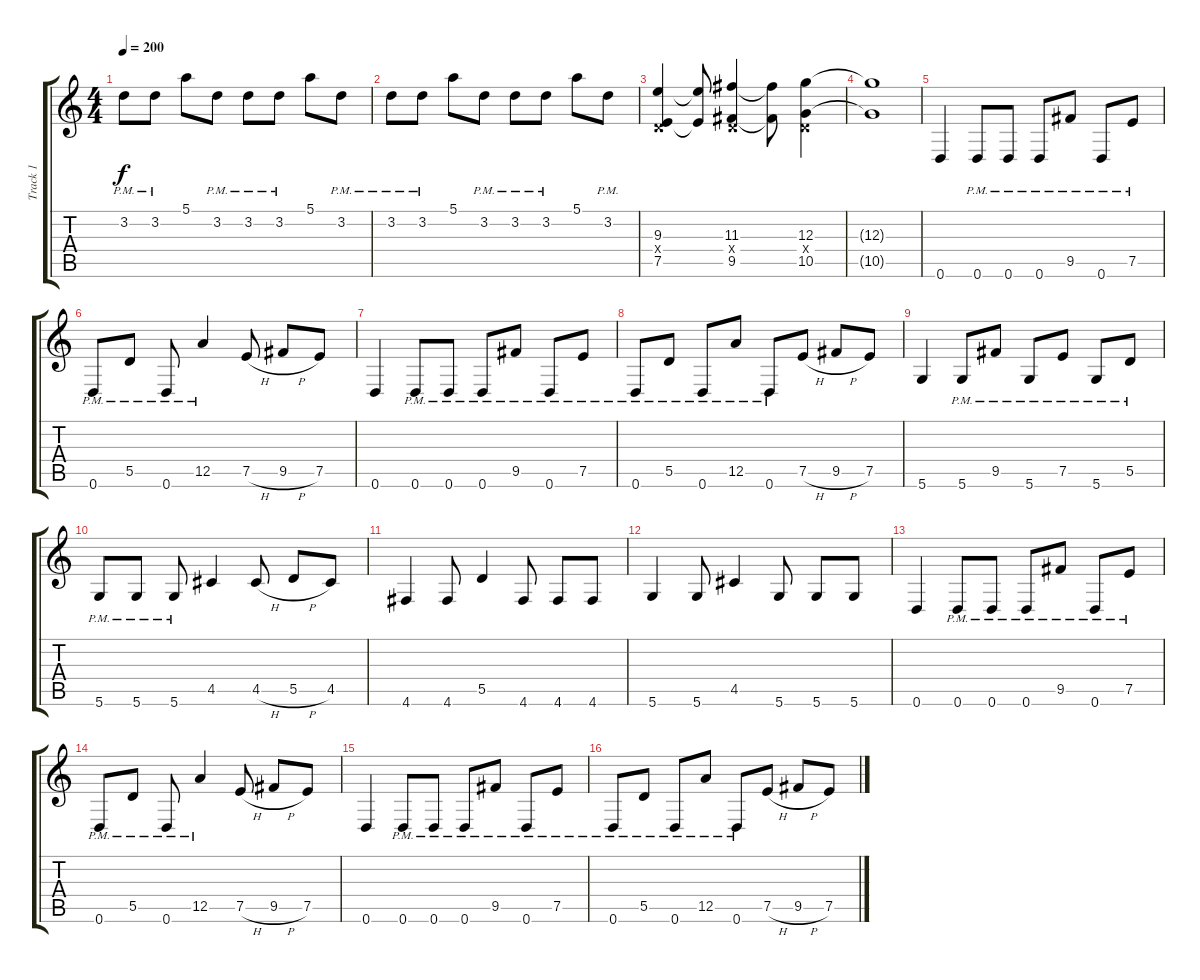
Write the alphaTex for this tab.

\track ("Track 1" "Track 1") {instrument distortionguitar}
\staff {score tabs}
\tuning (E4 B3 G3 D3 A2 D2) {hide}
\ts (4 4)
\tempo 200
\clef g2
\ks c
3.2{pm}.8{dy f} 3.2{pm}.8 5.1.8 3.2{pm}.8 3.2{pm}.8 3.2{pm}.8 5.1.8 3.2{pm}.8 |
3.2{pm}.8 3.2{pm}.8 5.1.8 3.2{pm}.8 3.2{pm}.8 3.2{pm}.8 5.1.8 3.2{pm}.8 |
(9.3 0.4{x} 7.5).4 (9.3{t} 7.5{t}).8 (11.3 0.4{x} 9.5).4 (11.3{t} 9.5{t}).8 (12.3 0.4{x} 10.5).4 |
(12.3{t} 10.5{t}).1 |
0.6.4 0.6{pm}.8 0.6{pm}.8 0.6{pm}.8 9.5{pm}.8 0.6{pm}.8 7.5{pm}.8 |
0.6{pm}.8 5.5{pm}.8 0.6{pm}.8 12.5{pm}.4 7.5{h}.8 9.5{h}.8 7.5.8 |
0.6.4 0.6{pm}.8 0.6{pm}.8 0.6{pm}.8 9.5{pm}.8 0.6{pm}.8 7.5{pm}.8 |
0.6{pm}.8 5.5{pm}.8 0.6{pm}.8 12.5{pm}.8 0.6{pm}.8 7.5{h}.8 9.5{h}.8 7.5.8 |
5.6.4 5.6{pm}.8 9.5{pm}.8 5.6{pm}.8 7.5{pm}.8 5.6{pm}.8 5.5{pm}.8 |
5.6{pm}.8 5.6{pm}.8 5.6{pm}.8 4.5.4 4.5{h}.8 5.5{h}.8 4.5.8 |
4.6.4 4.6.8 5.5.4 4.6.8 4.6.8 4.6.8 |
5.6.4 5.6.8 4.5.4 5.6.8 5.6.8 5.6.8 |
0.6.4 0.6{pm}.8 0.6{pm}.8 0.6{pm}.8 9.5{pm}.8 0.6{pm}.8 7.5{pm}.8 |
0.6{pm}.8 5.5{pm}.8 0.6{pm}.8 12.5{pm}.4 7.5{h}.8 9.5{h}.8 7.5.8 |
0.6.4 0.6{pm}.8 0.6{pm}.8 0.6{pm}.8 9.5{pm}.8 0.6{pm}.8 7.5{pm}.8 |
0.6{pm}.8 5.5{pm}.8 0.6{pm}.8 12.5{pm}.8 0.6{pm}.8 7.5{h}.8 9.5{h}.8 7.5.8
